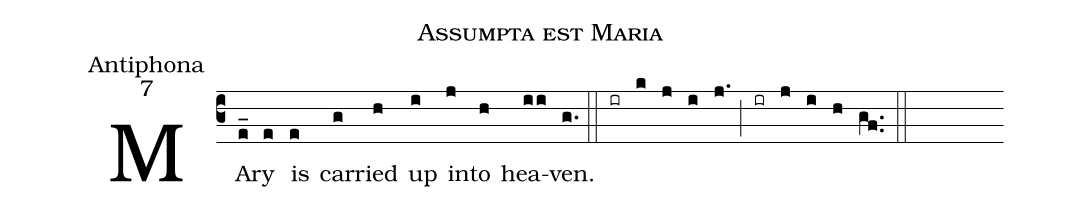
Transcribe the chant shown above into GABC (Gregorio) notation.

name:Assumpta est Maria;
office-part:Antiphona;
mode:7;
%%
% (c3) AS(e)súm(e')pta(e) est(g') Ma(h)rí(i')a(j) in(h) c<sp>'æ</sp>(ii)lum:(g.) *(;) gau(hg)dent(e_f) An(h')ge(h)li,(g.) (;) lau(g_h)dán(i_j)tes(i) be(hg)ne(f)dí(g')cunt(f) Dó(e)mi(e)num.(e.) (::)

(c3) MA(e_)ry(e) is(e) car(g)ried(h) up(i) in(j)to(h) hea(ii)ven.(g.) (::) (ir) (k) (j) (i) (j.) (;) (ir) (j) (i) (h) (gf..) (::)
